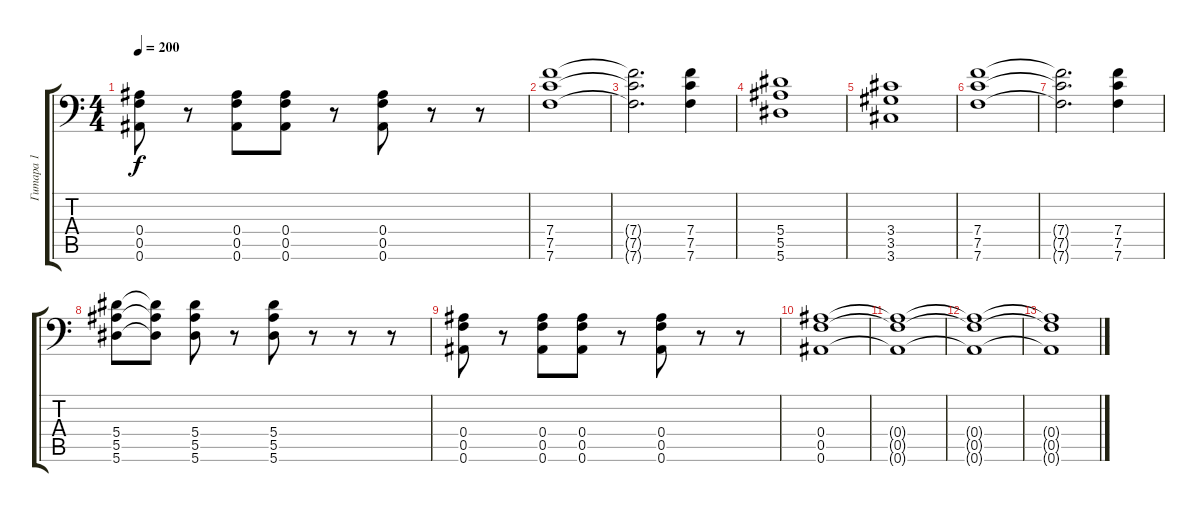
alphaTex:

\track ("Гитара 1" "Гитара 1") {instrument distortionguitar}
\staff {score tabs}
\tuning (C4 G3 Eb3 Bb2 F2 Bb1) {hide}
\ts (4 4)
\tempo 200
\clef f4
\ks c
(0.4 0.5 0.6).8{dy f} r.8 (0.4 0.5 0.6).8 (0.4 0.5 0.6).8 r.8 (0.4 0.5 0.6).8 r.8 r.8 |
(7.4 7.5 7.6).1 |
(7.4{t} 7.5{t} 7.6{t}).2{d} (7.4 7.5 7.6).4 |
(5.4 5.5 5.6).1 |
(3.4 3.5 3.6).1 |
(7.4 7.5 7.6).1 |
(7.4{t} 7.5{t} 7.6{t}).2{d} (7.4 7.5 7.6).4 |
(5.4 5.5 5.6).8 (5.4{t} 5.5{t} 5.6{t}).8 (5.4 5.5 5.6).8 r.8 (5.4 5.5 5.6).8 r.8 r.8 r.8 |
(0.4 0.5 0.6).8 r.8 (0.4 0.5 0.6).8 (0.4 0.5 0.6).8 r.8 (0.4 0.5 0.6).8 r.8 r.8 |
(0.4 0.5 0.6).1 |
(0.4{t} 0.5{t} 0.6{t}).1 |
(0.4{t} 0.5{t} 0.6{t}).1 |
(0.4{t} 0.5{t} 0.6{t}).1
